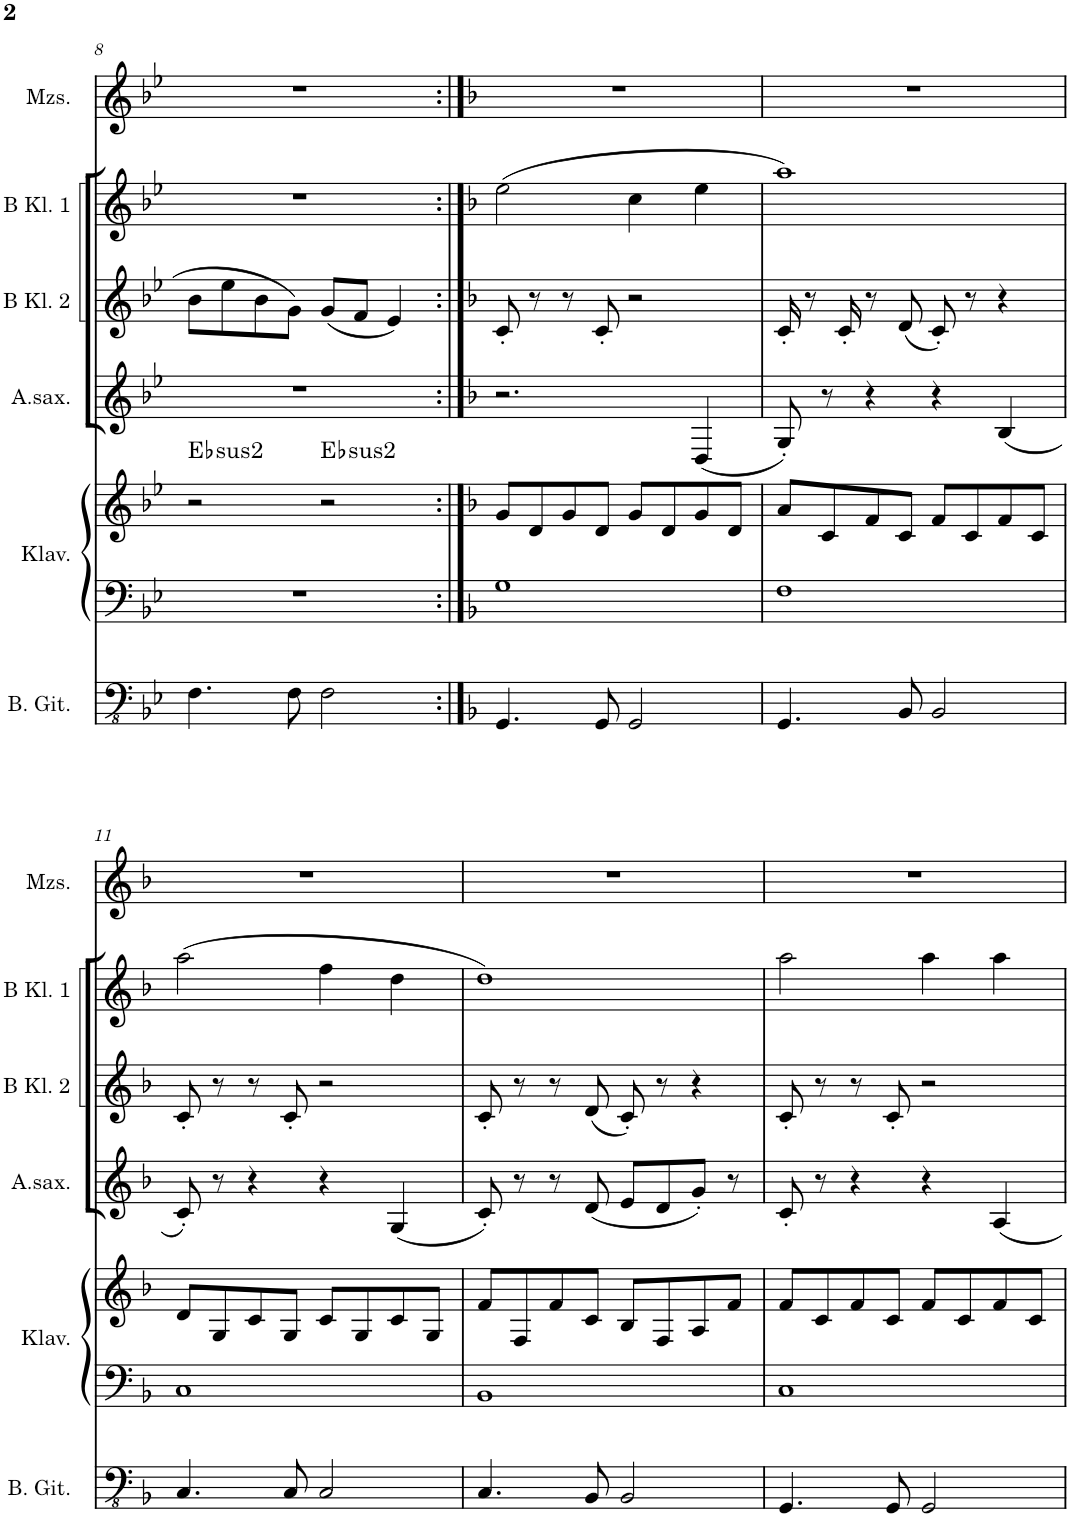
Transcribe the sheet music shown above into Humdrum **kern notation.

**kern	**kern	**kern	**harte	**kern	**kern	**kern	**kern
*part6	*part5	*part5	*part5	*part4	*part3	*part2	*part1
*staff7	*staff6	*staff5	*	*staff4	*staff3	*staff2	*staff1
*I"Bass Gitarre	*I"Klavier	*	*	*I"Altsaxophon	*I"Klarinette in B 2	*I"Klarinette in B 1	*I"Mezzosopran
*I'B. Git.	*I'Klav.	*	*	*I'A.sax.	*	*	*I'Mzs.
!!LO:PB:g=z
*clefFv4	*clefF4	*clefG2	*	*clefG2	*clefG2	*clefG2	*clefG2
*	*	*	*	*ITrd5c9	*ITrd1c2	*ITrd1c2	*
*k[b-e-]	*k[b-e-]	*k[b-e-]	*	*k[b-e-]	*k[b-e-]	*k[b-e-]	*k[b-e-]
*M4/4	*M4/4	*M4/4	*	*M4/4	*M4/4	*M4/4	*M4/4
=8	=8	=8	=8	=8	=8	=8	=8
!	!	!	!LO:H:kt=2	!	!	!	!
4.FF\	1r	2r	Eb:(1,2,5)	1r	8b-\L	1r	1r
.	.	.	.	.	8ee-\	.	.
.	.	.	.	.	8b-\	.	.
8FF\	.	.	.	.	8g\J	.	.
!	!	!	!LO:H:kt=2	!	!	!	!
2FF\	.	2r	Eb:(1,2,5)	.	(8g/L	.	.
.	.	.	.	.	8f/J	.	.
.	.	.	.	.	4e-/)	.	.
=9:|!	=9:|!	=9:|!	=9:|!	=9:|!	=9:|!	=9:|!	=9:|!
*k[b-]	*k[b-]	*k[b-]	*	*k[b-]	*k[b-]	*k[b-]	*k[b-]
4.GGG/	1G	8g/L	.	2.r	8c'/	(2ee\	1r
.	.	8d/	.	.	8r	.	.
.	.	8g/	.	.	8r	.	.
8GGG/	.	8d/J	.	.	8c'/	.	.
2GGG/	.	8g/L	.	.	2r	4cc\	.
.	.	8d/	.	.	.	.	.
.	.	8g/	.	(4D/	.	4ee\	.
.	.	8d/J	.	.	.	.	.
=10	=10	=10	=10	=10	=10	=10	=10
4.GGG/	1F	8a/L	.	8G'/)	16c'/	1aa)	1r
.	.	.	.	.	8r	.	.
.	.	8c/	.	8r	.	.	.
.	.	.	.	.	16c'/	.	.
.	.	8f/	.	4r	8r	.	.
8BBB-/	.	8c/J	.	.	(8d/	.	.
2BBB-/	.	8f/L	.	4r	8c'/)	.	.
.	.	8c/	.	.	8r	.	.
.	.	8f/	.	(4B-/	4r	.	.
.	.	8c/J	.	.	.	.	.
!!LO:LB:g=z
=11	=11	=11	=11	=11	=11	=11	=11
4.CC/	1C	8d/L	.	8c'/)	8c'/	(2aa\	1r
.	.	8G/	.	8r	8r	.	.
.	.	8c/	.	4r	8r	.	.
8CC/	.	8G/J	.	.	8c'/	.	.
2CC/	.	8c/L	.	4r	2r	4ff\	.
.	.	8G/	.	.	.	.	.
.	.	8c/	.	(4G/	.	4dd\	.
.	.	8G/J	.	.	.	.	.
=12	=12	=12	=12	=12	=12	=12	=12
4.CC/	1BB-	8f/L	.	8c'/)	8c'/	1dd)	1r
.	.	8F/	.	8r	8r	.	.
.	.	8f/	.	8r	8r	.	.
8BBB-/	.	8c/J	.	(8d/	(8d/	.	.
2BBB-/	.	8B-/L	.	8e/L	8c'/)	.	.
.	.	8F/	.	8d/	8r	.	.
.	.	8A/	.	8g'/J)	4r	.	.
.	.	8f/J	.	8r	.	.	.
=13	=13	=13	=13	=13	=13	=13	=13
4.GGG/	1C	8f/L	.	8c'/	8c'/	2aa\	1r
.	.	8c/	.	8r	8r	.	.
.	.	8f/	.	4r	8r	.	.
8GGG/	.	8c/J	.	.	8c'/	.	.
2GGG/	.	8f/L	.	4r	2r	4aa\	.
.	.	8c/	.	.	.	.	.
.	.	8f/	.	4A/	.	4aa\	.
.	.	8c/J	.	.	.	.	.
=	=	=	=	=	=	=	=
*-	*-	*-	*-	*-	*-	*-	*-
